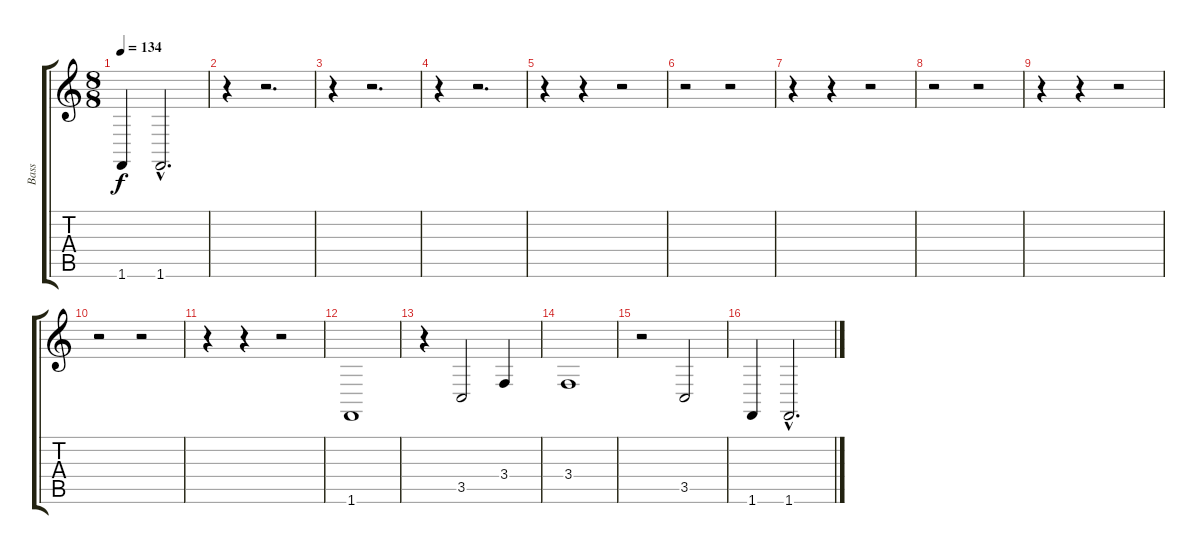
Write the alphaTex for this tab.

\track ("Bass" "Bass") {instrument electricpiano1}
\staff {score tabs}
\tuning (E4 B3 G3 D3 A2 E2) {hide}
\ts (8 8)
\tempo 134
\clef g2
\ks c
1.6.4{dy f} 1.6{hac}.2{d} |
r.4 r.2{d} |
r.4 r.2{d} |
r.4 r.2{d} |
r.4 r.4 r.2 |
r.2 r.2 |
r.4 r.4 r.2 |
r.2 r.2 |
r.4 r.4 r.2 |
r.2 r.2 |
r.4 r.4 r.2 |
1.6.1 |
r.4 3.5.2 3.4.4 |
3.4.1 |
r.2 3.5.2 |
1.6.4 1.6{hac}.2{d}
